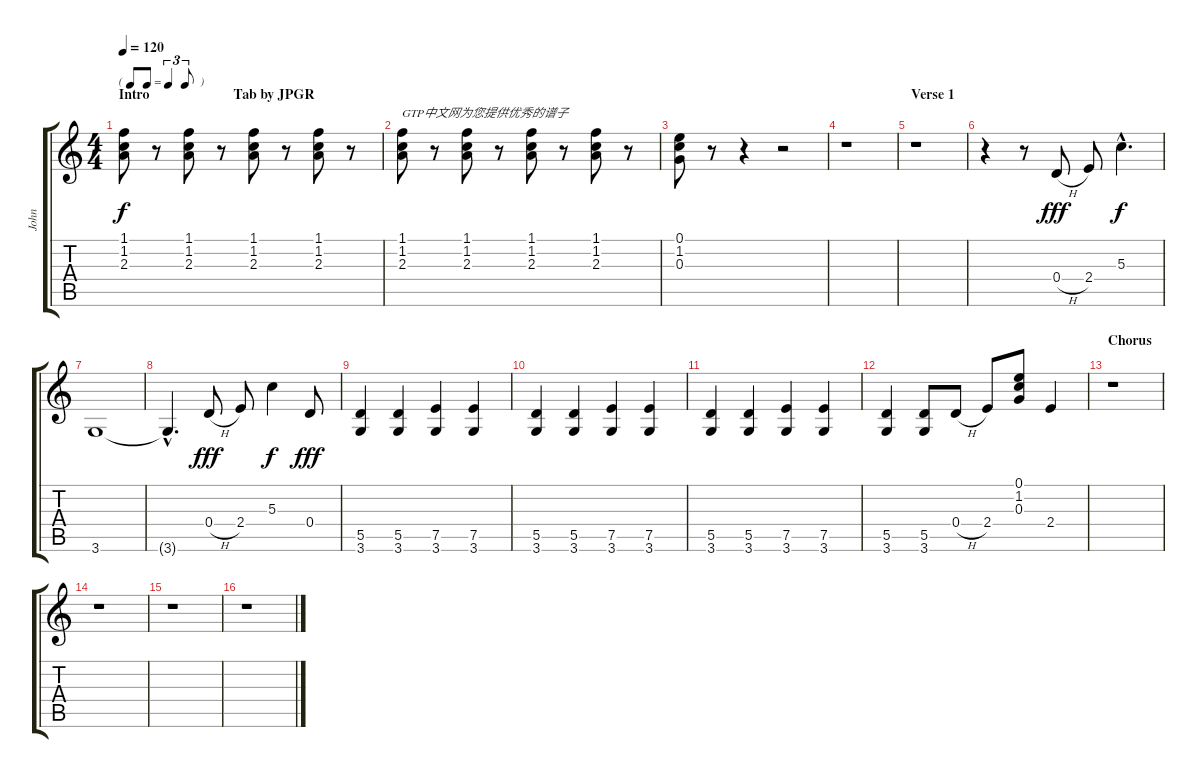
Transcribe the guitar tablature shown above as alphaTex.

\track ("John" "John") {instrument overdrivenguitar}
\staff {score tabs}
\tuning (E4 B3 G3 D3 A2 E2) {hide}
\ts (4 4)
\tf triplet8th
\section ("" "Intro                        Tab by JPGR")
\tempo 120
\clef g2
\ks c
(1.1 1.2 2.3).8{dy f volume 12 instrument overdrivenguitar} r.8 (1.1 1.2 2.3).8 r.8 (1.1 1.2 2.3).8 r.8 (1.1 1.2 2.3).8 r.8 |
(1.1 1.2 2.3).8{txt "GTP中文网为您提供优秀的谱子"} r.8 (1.1 1.2 2.3).8 r.8 (1.1 1.2 2.3).8 r.8 (1.1 1.2 2.3).8 r.8 |
(0.1 1.2 0.3).8 r.8 r.4 r.2 |
r.1 |
\section ("" "Verse 1")
r.1 |
r.4{volume 14 instrument electricguitarclean} r.8 0.4{h}.8{dy fff} 2.4.8 5.3{hac}.4{d dy f} |
3.6.1 |
3.6{hac t}.4{d} 0.4{h}.8{dy fff} 2.4.8 5.3.4{dy f} 0.4.8{dy fff} |
(5.5 3.6).4{volume 10} (5.5 3.6).4 (7.5 3.6).4 (7.5 3.6).4 |
(5.5 3.6).4 (5.5 3.6).4 (7.5 3.6).4 (7.5 3.6).4 |
(5.5 3.6).4 (5.5 3.6).4 (7.5 3.6).4 (7.5 3.6).4 |
(5.5 3.6).4 (5.5 3.6).8 0.4{h}.8{volume 14} 2.4.8 (0.1 1.2 0.3).8 2.4.4 |
\section ("" "Chorus")
r.1 |
r.1 |
r.1 |
r.1
